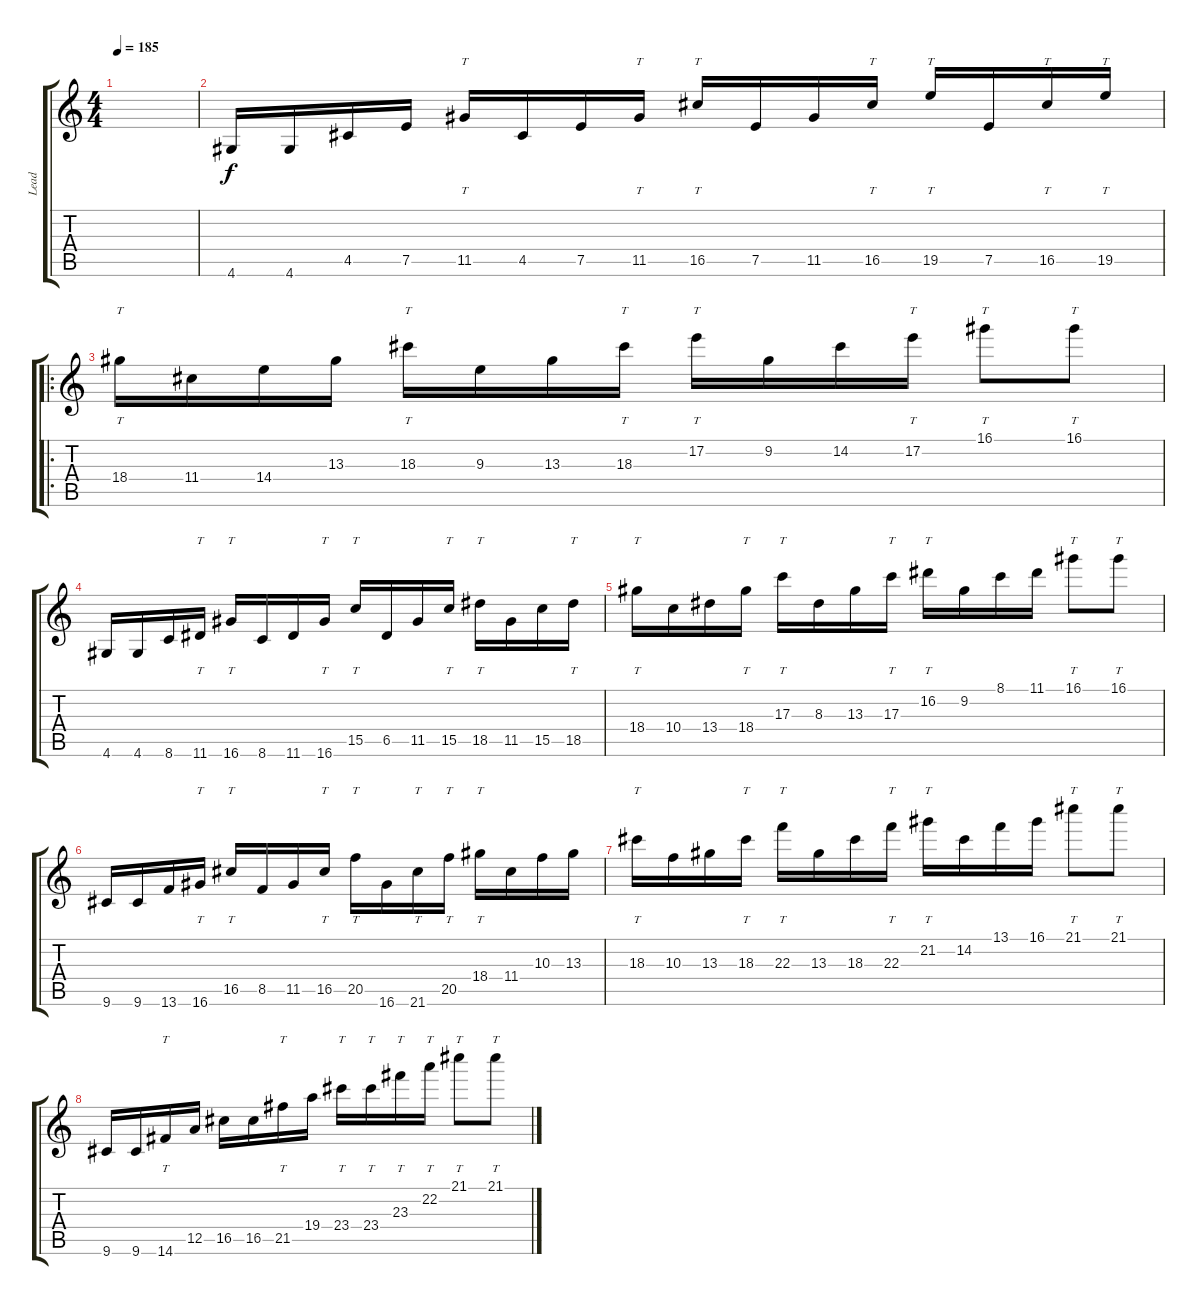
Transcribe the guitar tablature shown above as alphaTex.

\track ("Lead" "Lead") {instrument distortionguitar}
\staff {score tabs}
\tuning (E4 B3 G3 D3 A2 E2) {hide}
\ts (4 4)
\tempo 185
\clef g2
\ks c
|
4.6.16 4.6.16 4.5.16 7.5.16 11.5.16{tt} 4.5.16 7.5.16 11.5.16{tt} 16.5.16{tt} 7.5.16 11.5.16 16.5.16{tt} 19.5.16{tt} 7.5.16 16.5.16{tt} 19.5.16{tt} |
\ro
18.4.16{tt} 11.4.16 14.4.16 13.3.16 18.3.16{tt} 9.3.16 13.3.16 18.3.16{tt} 17.2.16{tt} 9.2.16 14.2.16 17.2.16{tt} 16.1.8{tt} 16.1.8{tt} |
4.6.16 4.6.16 8.6.16 11.6.16{tt} 16.6.16{tt} 8.6.16 11.6.16 16.6.16{tt} 15.5.16{tt} 6.5.16 11.5.16 15.5.16{tt} 18.5.16{tt} 11.5.16 15.5.16 18.5.16{tt} |
18.4.16{tt} 10.4.16 13.4.16 18.4.16{tt} 17.3.16{tt} 8.3.16 13.3.16 17.3.16{tt} 16.2.16{tt} 9.2.16 8.1.16 11.1.16 16.1.8{tt} 16.1.8{tt} |
9.6.16 9.6.16 13.6.16 16.6.16{tt} 16.5.16{tt} 8.5.16 11.5.16 16.5.16{tt} 20.5.16{tt} 16.6.16 21.6.16{tt} 20.5.16{tt} 18.4.16{tt} 11.4.16 10.3.16 13.3.16 |
18.3.16{tt} 10.3.16 13.3.16 18.3.16{tt} 22.3.16{tt} 13.3.16 18.3.16 22.3.16{tt} 21.2.16{tt} 14.2.16 13.1.16 16.1.16 21.1.8{tt} 21.1.8{tt} |
9.6.16 9.6.16 14.6.16{tt} 12.5.16 16.5.16 16.5.16 21.5.16{tt} 19.4.16 23.4.16{tt} 23.4.16{tt} 23.3.16{tt} 22.2.16{tt} 21.1.8{tt} 21.1.8{tt}
